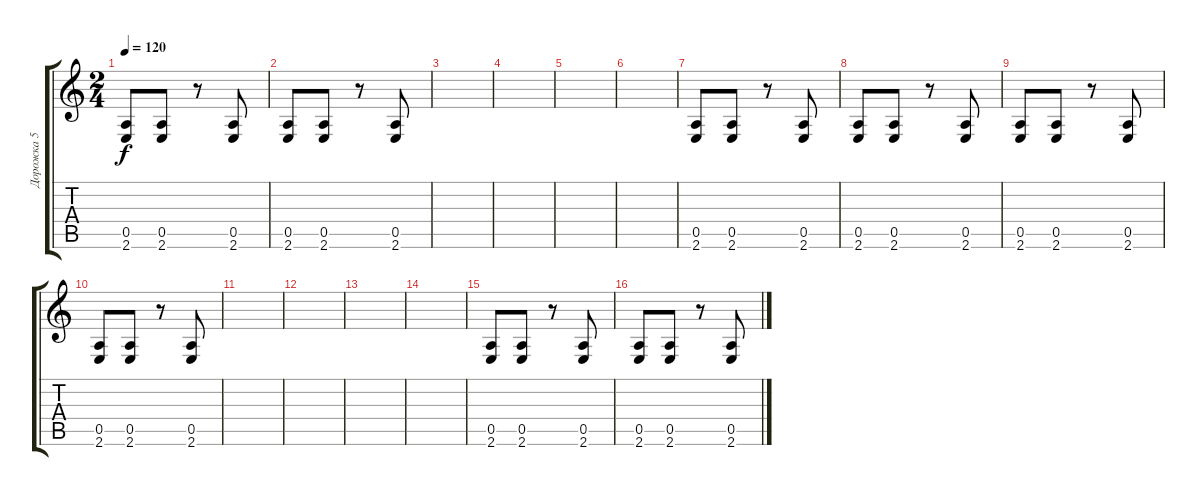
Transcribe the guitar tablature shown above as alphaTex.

\track ("Дорожка 5" "Дорожка 5") {instrument distortionguitar}
\staff {score tabs}
\tuning (E4 B3 G3 D3 A2 D2) {hide}
\ts (2 4)
\tempo 120
\clef g2
\ks c
(0.5 2.6).8{dy f} (0.5 2.6).8 r.8 (0.5 2.6).8 |
(0.5 2.6).8 (0.5 2.6).8 r.8 (0.5 2.6).8 |
|
|
|
|
(0.5 2.6).8 (0.5 2.6).8 r.8 (0.5 2.6).8 |
(0.5 2.6).8 (0.5 2.6).8 r.8 (0.5 2.6).8 |
(0.5 2.6).8 (0.5 2.6).8 r.8 (0.5 2.6).8 |
(0.5 2.6).8 (0.5 2.6).8 r.8 (0.5 2.6).8 |
|
|
|
|
(0.5 2.6).8 (0.5 2.6).8 r.8 (0.5 2.6).8 |
(0.5 2.6).8 (0.5 2.6).8 r.8 (0.5 2.6).8
